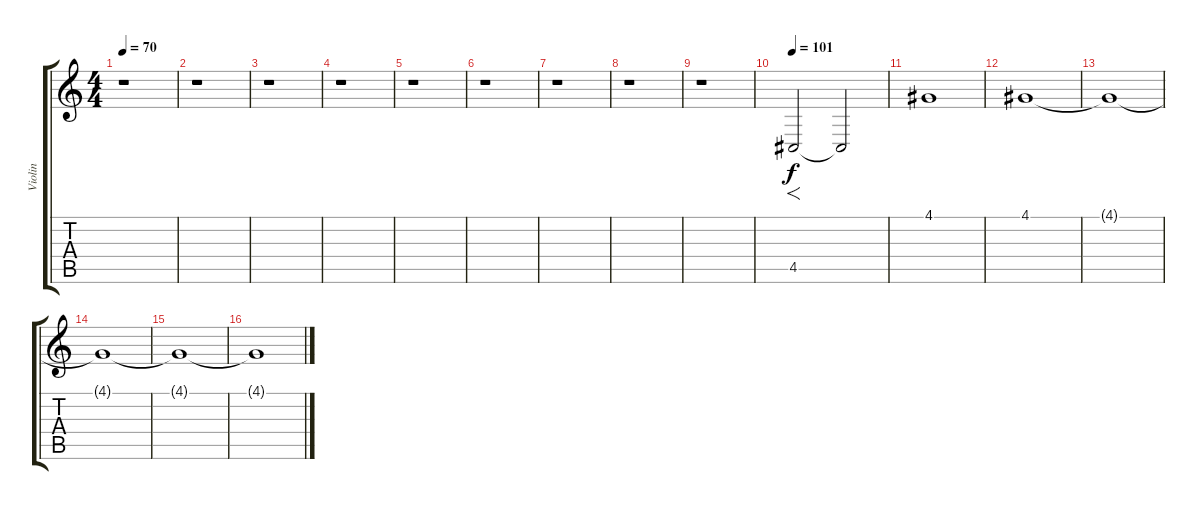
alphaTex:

\track ("Violin" "Violin") {instrument viola}
\staff {score tabs}
\tuning (E4 B3 G3 D3 A2 E2) {hide}
\ts (4 4)
\tempo 70
\clef g2
\ks c
r.1{dy f instrument viola} |
r.1 |
r.1 |
r.1 |
r.1 |
r.1 |
r.1 |
r.1 |
r.1 |
\tempo 101
4.5.2{f} 4.5{t}.2 |
4.1.1 |
4.1.1 |
4.1{t}.1 |
4.1{t}.1 |
4.1{t}.1 |
4.1{t}.1
